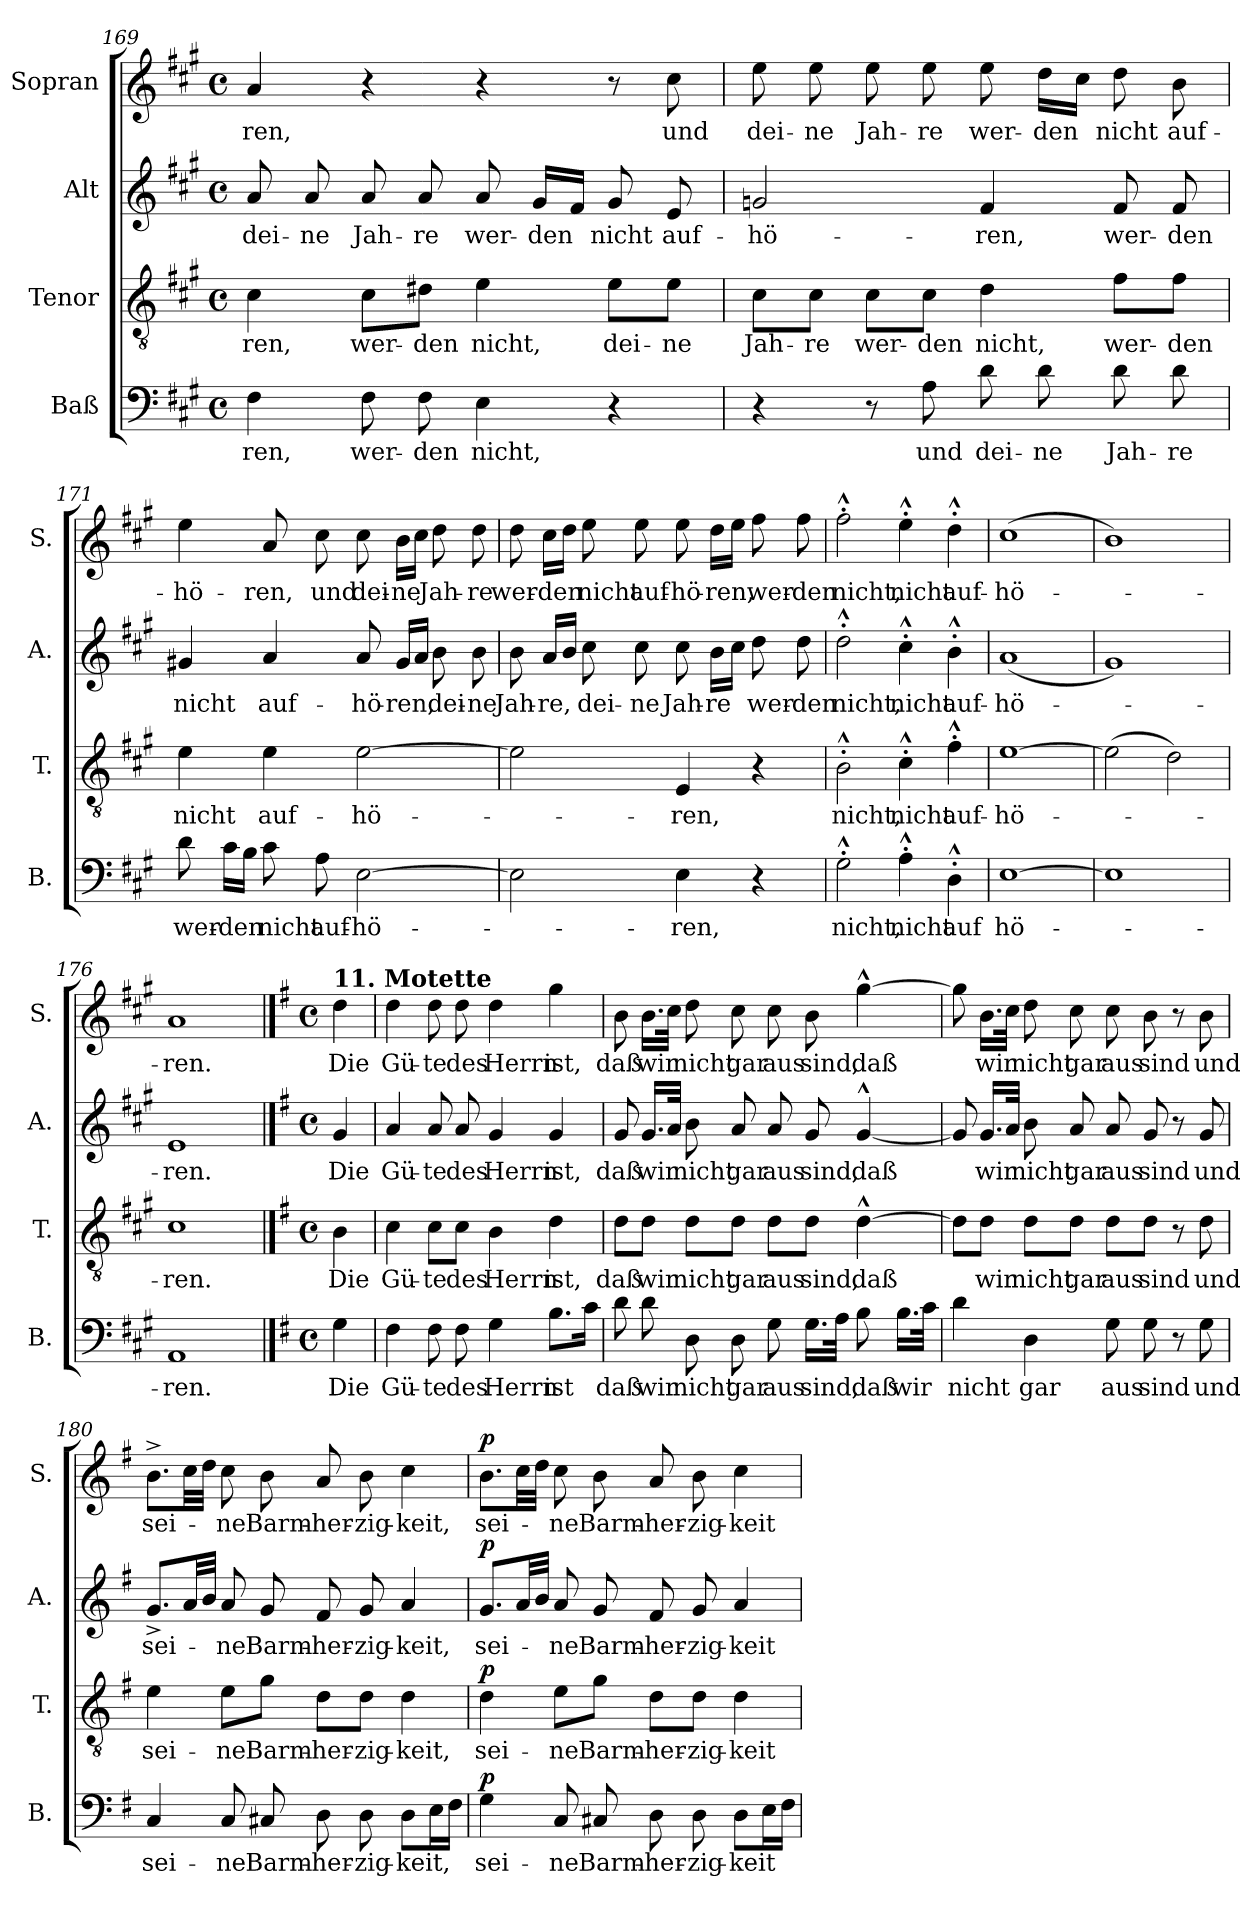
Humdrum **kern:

**kern	**text	**dynam	**kern	**text	**dynam	**kern	**text	**dynam	**kern	**text	**dynam
*part4	*part4	*part4	*part3	*part3	*part3	*part2	*part2	*part2	*part1	*part1	*part1
*staff4	*staff4	*staff4	*staff3	*staff3	*staff3	*staff2	*staff2	*staff2	*staff1	*staff1	*staff1
*I"Baß	*	*	*I"Tenor	*	*	*I"Alt	*	*	*I"Sopran	*	*
*I'B.	*	*	*I'T.	*	*	*I'A.	*	*	*I'S.	*	*
!!LO:LB:g=z
*clefF4	*	*	*clefGv2	*	*	*clefG2	*	*	*clefG2	*	*
*k[f#c#g#]	*	*	*k[f#c#g#]	*	*	*k[f#c#g#]	*	*	*k[f#c#g#]	*	*
*A:	*	*	*A:	*	*	*A:	*	*	*A:	*	*
*M4/4	*	*	*M4/4	*	*	*M4/4	*	*	*M4/4	*	*
*met(c)	*	*	*met(c)	*	*	*met(c)	*	*	*met(c)	*	*
=169	=169	=169	=169	=169	=169	=169	=169	=169	=169	=169	=169
!	!LO:LY:b	!	!	!LO:LY:b	!	!	!LO:LY:b	!	!	!LO:LY:b	!
4F#\	-ren,	.	4c#\	-ren,	.	8a/	dei-	.	4a/	-ren,	.
!	!	!	!	!	!	!	!LO:LY:b	!	!	!	!
.	.	.	.	.	.	8a/	-ne	.	.	.	.
!	!LO:LY:b	!	!	!LO:LY:b	!	!	!LO:LY:b	!	!	!	!
8F#\	wer-	.	8c#\L	wer-	.	8a/	Jah-	.	4r	.	.
!	!LO:LY:b	!	!	!LO:LY:b	!	!	!LO:LY:b	!	!	!	!
8F#\	-den	.	8d#X\J	-den	.	8a/	-re	.	.	.	.
!	!LO:LY:b	!	!	!LO:LY:b	!	!	!LO:LY:b	!	!	!	!
4E\	nicht,	.	4e\	nicht,	.	8a/	wer-	.	4r	.	.
!	!	!	!	!	!	!	!LO:LY:b	!	!	!	!
.	.	.	.	.	.	16g#/LL	-den	.	.	.	.
.	.	.	.	.	.	16f#/JJ	.	.	.	.	.
!	!	!	!	!LO:LY:b	!	!	!LO:LY:b	!	!	!	!
4r	.	.	8e\L	dei-	.	8g#/	nicht	.	8r	.	.
!	!	!	!	!LO:LY:b	!	!	!LO:LY:b	!	!	!LO:LY:b	!
.	.	.	8e\J	-ne	.	8e/	auf-	.	8cc#\	und	.
=170	=170	=170	=170	=170	=170	=170	=170	=170	=170	=170	=170
!	!	!	!	!LO:LY:b	!	!	!LO:LY:b	!	!	!LO:LY:b	!
4r	.	.	8c#\L	Jah-	.	2gn/	-hö-	.	8ee\	dei-	.
!	!	!	!	!LO:LY:b	!	!	!	!	!	!LO:LY:b	!
.	.	.	8c#\J	-re	.	.	.	.	8ee\	-ne	.
!	!	!	!	!LO:LY:b	!	!	!	!	!	!LO:LY:b	!
8r	.	.	8c#\L	wer-	.	.	.	.	8ee\	Jah-	.
!	!LO:LY:b	!	!	!LO:LY:b	!	!	!	!	!	!LO:LY:b	!
8A\	und	.	8c#\J	-den	.	.	.	.	8ee\	-re	.
!	!LO:LY:b	!	!	!LO:LY:b	!	!	!LO:LY:b	!	!	!LO:LY:b	!
8d\	dei-	.	4d\	nicht,	.	4f#/	-ren,	.	8ee\	wer-	.
!	!LO:LY:b	!	!	!	!	!	!	!	!	!LO:LY:b	!
8d\	-ne	.	.	.	.	.	.	.	16dd\LL	-den	.
.	.	.	.	.	.	.	.	.	16cc#\JJ	.	.
!	!LO:LY:b	!	!	!LO:LY:b	!	!	!LO:LY:b	!	!	!LO:LY:b	!
8d\	Jah-	.	8f#\L	wer-	.	8f#/	wer-	.	8dd\	nicht	.
!	!LO:LY:b	!	!	!LO:LY:b	!	!	!LO:LY:b	!	!	!LO:LY:b	!
8d\	-re	.	8f#\J	-den	.	8f#/	-den	.	8b\	auf-	.
=171	=171	=171	=171	=171	=171	=171	=171	=171	=171	=171	=171
!	!LO:LY:b	!	!	!LO:LY:b	!	!	!LO:LY:b	!	!	!LO:LY:b	!
8d\	wer-	.	4e\	nicht	.	4g#X/	nicht	.	4ee\	-hö-	.
!	!LO:LY:b	!	!	!	!	!	!	!	!	!	!
16c#\LL	-den	.	.	.	.	.	.	.	.	.	.
16B\JJ	.	.	.	.	.	.	.	.	.	.	.
!	!LO:LY:b	!	!	!LO:LY:b	!	!	!LO:LY:b	!	!	!LO:LY:b	!
8c#\	nicht	.	4e\	auf-	.	4a/	auf-	.	8a/	-ren,	.
!	!LO:LY:b	!	!	!	!	!	!	!	!	!LO:LY:b	!
8A\	auf-	.	.	.	.	.	.	.	8cc#\	und	.
!	!LO:LY:b	!	!	!LO:LY:b	!	!	!LO:LY:b	!	!	!LO:LY:b	!
[2E\	-hö-	.	[2e\	-hö-	.	8a/	-hö-	.	8cc#\	dei-	.
!	!	!	!	!	!	!	!LO:LY:b	!	!	!LO:LY:b	!
.	.	.	.	.	.	16g#/LL	-ren,	.	16b\LL	-ne	.
.	.	.	.	.	.	16a/JJ	.	.	16cc#\JJ	.	.
!	!	!	!	!	!	!	!LO:LY:b	!	!	!LO:LY:b	!
.	.	.	.	.	.	8b\	dei-	.	8dd\	Jah-	.
!	!	!	!	!	!	!	!LO:LY:b	!	!	!LO:LY:b	!
.	.	.	.	.	.	8b\	-ne	.	8dd\	-re	.
!!LO:LB:g=z
=172	=172	=172	=172	=172	=172	=172	=172	=172	=172	=172	=172
!	!	!	!	!	!	!	!LO:LY:b	!	!	!LO:LY:b	!
2E\]	.	.	2e\]	.	.	8b\	Jah-	.	8dd\	wer-	.
!	!	!	!	!	!	!	!LO:LY:b	!	!	!LO:LY:b	!
.	.	.	.	.	.	16a/LL	-re,	.	16cc#\LL	-den	.
.	.	.	.	.	.	16b/JJ	.	.	16dd\JJ	.	.
!	!	!	!	!	!	!	!LO:LY:b	!	!	!LO:LY:b	!
.	.	.	.	.	.	8cc#\	dei-	.	8ee\	nicht	.
!	!	!	!	!	!	!	!LO:LY:b	!	!	!LO:LY:b	!
.	.	.	.	.	.	8cc#\	-ne	.	8ee\	auf-	.
!	!LO:LY:b	!	!	!LO:LY:b	!	!	!LO:LY:b	!	!	!LO:LY:b	!
4E\	-ren,	.	4E/	-ren,	.	8cc#\	Jah-	.	8ee\	-hö-	.
!	!	!	!	!	!	!	!LO:LY:b	!	!	!LO:LY:b	!
.	.	.	.	.	.	16b\LL	-re	.	16dd\LL	-ren,	.
.	.	.	.	.	.	16cc#\JJ	.	.	16ee\JJ	.	.
!	!	!	!	!	!	!	!LO:LY:b	!	!	!LO:LY:b	!
4r	.	.	4r	.	.	8dd\	wer-	.	8ff#\	wer-	.
!	!	!	!	!	!	!	!LO:LY:b	!	!	!LO:LY:b	!
.	.	.	.	.	.	8dd\	-den	.	8ff#\	-den	.
=173	=173	=173	=173	=173	=173	=173	=173	=173	=173	=173	=173
!	!LO:LY:b	!	!	!LO:LY:b	!	!	!LO:LY:b	!	!	!LO:LY:b	!
2G#^^>'>\	nicht,	.	2B^^>'>\	nicht,	.	2dd^^>'>\	nicht,	.	2ff#^^>'>\	nicht,	.
!	!LO:LY:b	!	!	!LO:LY:b	!	!	!LO:LY:b	!	!	!LO:LY:b	!
4A^^>'>\	nicht	.	4c#^^>'>\	nicht	.	4cc#^^>'>\	nicht	.	4ee^^>'>\	nicht	.
!	!LO:LY:b	!	!	!LO:LY:b	!	!	!LO:LY:b	!	!	!LO:LY:b	!
4D^^>'>\	auf	.	4f#^^>'>\	auf-	.	4b^^>'>\	auf-	.	4dd^^>'>\	auf-	.
=174	=174	=174	=174	=174	=174	=174	=174	=174	=174	=174	=174
!	!LO:LY:b	!	!	!LO:LY:b	!	!	!LO:LY:b	!	!	!LO:LY:b	!
[1E	hö-	.	[1e	-hö-	.	(<1a	-hö-	.	(>1cc#	-hö-	.
=175	=175	=175	=175	=175	=175	=175	=175	=175	=175	=175	=175
1E]	.	.	(>2e\]	.	.	1g#)	.	.	1b)	.	.
.	.	.	2d\)	.	.	.	.	.	.	.	.
=176	=176	=176	=176	=176	=176	=176	=176	=176	=176	=176	=176
!	!LO:LY:b	!	!	!LO:LY:b	!	!	!LO:LY:b	!	!	!LO:LY:b	!
1AA	-ren.	.	1c#	-ren.	.	1e	-ren.	.	1a	-ren.	.
!!LO:PB:g=z
==176X1	==176X1	==176X1	==176X1	==176X1	==176X1	==176X1	==176X1	==176X1	==176X1	==176X1	==176X1
*k[f#]	*	*	*k[f#]	*	*	*k[f#]	*	*	*k[f#]	*	*
*G:	*	*	*G:	*	*	*G:	*	*	*G:	*	*
*M4/4	*	*	*M4/4	*	*	*M4/4	*	*	*M4/4	*	*
*met(c)	*	*	*met(c)	*	*	*met(c)	*	*	*met(c)	*	*
!	!	!	!	!	!	!	!	!	!LO:TX:a:B:t=11. Motette	!	!
!	!LO:LY:b	!	!	!LO:LY:b	!	!	!LO:LY:b	!	!	!LO:LY:b	!
4G\	Die	.	4B\	Die	.	4g/	Die	.	4dd\	Die	.
=177	=177	=177	=177	=177	=177	=177	=177	=177	=177	=177	=177
!	!LO:LY:b	!	!	!LO:LY:b	!	!	!LO:LY:b	!	!	!LO:LY:b	!
4F#\	Gü-	.	4c\	Gü-	.	4a/	Gü-	.	4dd\	Gü-	.
!	!LO:LY:b	!	!	!LO:LY:b	!	!	!LO:LY:b	!	!	!LO:LY:b	!
8F#\	-te	.	8c\L	-te	.	8a/	-te	.	8dd\	-te	.
!	!LO:LY:b	!	!	!LO:LY:b	!	!	!LO:LY:b	!	!	!LO:LY:b	!
8F#\	des	.	8c\J	des	.	8a/	des	.	8dd\	des	.
!	!LO:LY:b	!	!	!LO:LY:b	!	!	!LO:LY:b	!	!	!LO:LY:b	!
4G\	Herrn	.	4B\	Herrn	.	4g/	Herrn	.	4dd\	Herrn	.
!	!LO:LY:b	!	!	!LO:LY:b	!	!	!LO:LY:b	!	!	!LO:LY:b	!
8.B\L	ist	.	4d\	ist,	.	4g/	ist,	.	4gg\	ist,	.
16c\Jk	.	.	.	.	.	.	.	.	.	.	.
=178	=178	=178	=178	=178	=178	=178	=178	=178	=178	=178	=178
!	!LO:LY:b	!	!	!LO:LY:b	!	!	!LO:LY:b	!	!	!LO:LY:b	!
8d\	daß	.	8d\L	daß	.	8g/	daß	.	8b\	daß	.
!	!LO:LY:b	!	!	!LO:LY:b	!	!	!LO:LY:b	!	!	!LO:LY:b	!
8d\	wir	.	8d\J	wir	.	16.g/LL	wir	.	16.b\LL	wir	.
.	.	.	.	.	.	32a/JJk	.	.	32cc\JJk	.	.
!	!LO:LY:b	!	!	!LO:LY:b	!	!	!LO:LY:b	!	!	!LO:LY:b	!
8D\	nicht	.	8d\L	nicht	.	8b\	nicht	.	8dd\	nicht	.
!	!LO:LY:b	!	!	!LO:LY:b	!	!	!LO:LY:b	!	!	!LO:LY:b	!
8D\	gar	.	8d\J	gar	.	8a/	gar	.	8cc\	gar	.
!	!LO:LY:b	!	!	!LO:LY:b	!	!	!LO:LY:b	!	!	!LO:LY:b	!
8G\	aus	.	8d\L	aus	.	8a/	aus	.	8cc\	aus	.
!	!LO:LY:b	!	!	!LO:LY:b	!	!	!LO:LY:b	!	!	!LO:LY:b	!
16.G\LL	sind,	.	8d\J	sind,	.	8g/	sind,	.	8b\	sind,	.
32A\JJk	.	.	.	.	.	.	.	.	.	.	.
!	!LO:LY:b	!	!	!LO:LY:b	!	!	!LO:LY:b	!	!	!LO:LY:b	!
8B\	daß	.	[4d^^>\	daß	.	[4g^^>/	daß	.	[4gg^^>\	daß	.
!	!LO:LY:b	!	!	!	!	!	!	!	!	!	!
16.B\LL	wir	.	.	.	.	.	.	.	.	.	.
32c\JJk	.	.	.	.	.	.	.	.	.	.	.
=179	=179	=179	=179	=179	=179	=179	=179	=179	=179	=179	=179
!	!LO:LY:b	!	!	!	!	!	!	!	!	!	!
4d\	nicht	.	8d\L]	.	.	8g/]	.	.	8gg\]	.	.
!	!	!	!	!LO:LY:b	!	!	!LO:LY:b	!	!	!LO:LY:b	!
.	.	.	8d\J	wir	.	16.g/LL	wir	.	16.b\LL	wir	.
.	.	.	.	.	.	32a/JJk	.	.	32cc\JJk	.	.
!	!LO:LY:b	!	!	!LO:LY:b	!	!	!LO:LY:b	!	!	!LO:LY:b	!
4D\	gar	.	8d\L	nicht	.	8b\	nicht	.	8dd\	nicht	.
!	!	!	!	!LO:LY:b	!	!	!LO:LY:b	!	!	!LO:LY:b	!
.	.	.	8d\J	gar	.	8a/	gar	.	8cc\	gar	.
!	!LO:LY:b	!	!	!LO:LY:b	!	!	!LO:LY:b	!	!	!LO:LY:b	!
8G\	aus	.	8d\L	aus	.	8a/	aus	.	8cc\	aus	.
!	!LO:LY:b	!	!	!LO:LY:b	!	!	!LO:LY:b	!	!	!LO:LY:b	!
8G\	sind	.	8d\J	sind	.	8g/	sind	.	8b\	sind	.
8r	.	.	8r	.	.	8r	.	.	8r	.	.
!	!LO:LY:b	!	!	!LO:LY:b	!	!	!LO:LY:b	!	!	!LO:LY:b	!
8G\	und	.	8d\	und	.	8g/	und	.	8b\	und	.
!!LO:LB:g=z
=180	=180	=180	=180	=180	=180	=180	=180	=180	=180	=180	=180
!	!LO:LY:b	!	!	!LO:LY:b	!	!	!LO:LY:b	!	!	!LO:LY:b	!
4C/	sei-	.	4e\	sei-	.	8.g^</L	sei-	.	8.b^>\L	sei-	.
.	.	.	.	.	.	32a/LL	.	.	32cc\LL	.	.
.	.	.	.	.	.	32b/JJJ	.	.	32dd\JJJ	.	.
!	!LO:LY:b	!	!	!LO:LY:b	!	!	!LO:LY:b	!	!	!LO:LY:b	!
8C/	-ne	.	8e\L	-ne	.	8a/	-ne	.	8cc\	-ne	.
!	!LO:LY:b	!	!	!LO:LY:b	!	!	!LO:LY:b	!	!	!LO:LY:b	!
8C#X/	Barm-	.	8g\J	Barm-	.	8g/	Barm-	.	8b\	Barm-	.
!	!LO:LY:b	!	!	!LO:LY:b	!	!	!LO:LY:b	!	!	!LO:LY:b	!
8D\	-her-	.	8d\L	-her-	.	8f#/	-her-	.	8a/	-her-	.
!	!LO:LY:b	!	!	!LO:LY:b	!	!	!LO:LY:b	!	!	!LO:LY:b	!
8D\	-zig-	.	8d\J	-zig-	.	8g/	-zig-	.	8b\	-zig-	.
!	!LO:LY:b	!	!	!LO:LY:b	!	!	!LO:LY:b	!	!	!LO:LY:b	!
8D\L	-keit,	.	4d\	-keit,	.	4a/	-keit,	.	4cc\	-keit,	.
16E\L	.	.	.	.	.	.	.	.	.	.	.
16F#\JJ	.	.	.	.	.	.	.	.	.	.	.
=181	=181	=181	=181	=181	=181	=181	=181	=181	=181	=181	=181
!	!LO:LY:b	!LO:DY:a	!	!LO:LY:b	!LO:DY:a	!	!LO:LY:b	!LO:DY:a	!	!LO:LY:b	!LO:DY:a
4G\	sei-	p	4d\	sei-	p	8.g/L	sei-	p	8.b\L	sei-	p
.	.	.	.	.	.	32a/LL	.	.	32cc\LL	.	.
.	.	.	.	.	.	32b/JJJ	.	.	32dd\JJJ	.	.
!	!LO:LY:b	!	!	!LO:LY:b	!	!	!LO:LY:b	!	!	!LO:LY:b	!
8C/	-ne	.	8e\L	-ne	.	8a/	-ne	.	8cc\	-ne	.
!	!LO:LY:b	!	!	!LO:LY:b	!	!	!LO:LY:b	!	!	!LO:LY:b	!
8C#X/	Barm-	.	8g\J	Barm-	.	8g/	Barm-	.	8b\	Barm-	.
!	!LO:LY:b	!	!	!LO:LY:b	!	!	!LO:LY:b	!	!	!LO:LY:b	!
8D\	-her-	.	8d\L	-her-	.	8f#/	-her-	.	8a/	-her-	.
!	!LO:LY:b	!	!	!LO:LY:b	!	!	!LO:LY:b	!	!	!LO:LY:b	!
8D\	-zig-	.	8d\J	-zig-	.	8g/	-zig-	.	8b\	-zig-	.
!	!LO:LY:b	!	!	!LO:LY:b	!	!	!LO:LY:b	!	!	!LO:LY:b	!
8D\L	-keit	.	4d\	-keit	.	4a/	-keit	.	4cc\	-keit	.
16E\L	.	.	.	.	.	.	.	.	.	.	.
16F#\JJ	.	.	.	.	.	.	.	.	.	.	.
=	=	=	=	=	=	=	=	=	=	=	=
*-	*-	*-	*-	*-	*-	*-	*-	*-	*-	*-	*-
